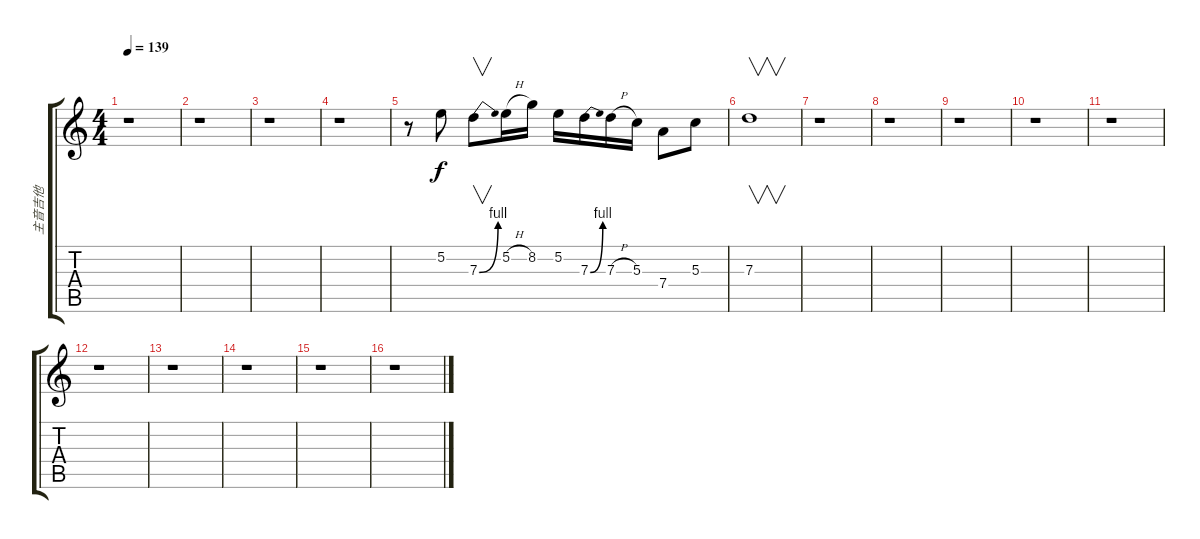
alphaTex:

\track ("主音吉他" "主音吉他") {instrument distortionguitar}
\staff {score tabs}
\tuning (E4 B3 G3 D3 A2 E2) {hide}
\ts (4 4)
\tempo 139
\clef g2
\ks c
r.1{dy f} |
r.1 |
r.1 |
r.1 |
r.8 5.2.8 7.3{be (bend 0 0 60 4)}.8{v} 5.2{h}.16 8.2.16 5.2.16 7.3{be (bend 0 0 60 4)}.16 7.3{h}.16 5.3.16 7.4.8 5.3.8 |
7.3.1{v} |
r.1 |
r.1 |
r.1 |
r.1 |
r.1 |
r.1 |
r.1 |
r.1 |
r.1 |
r.1
